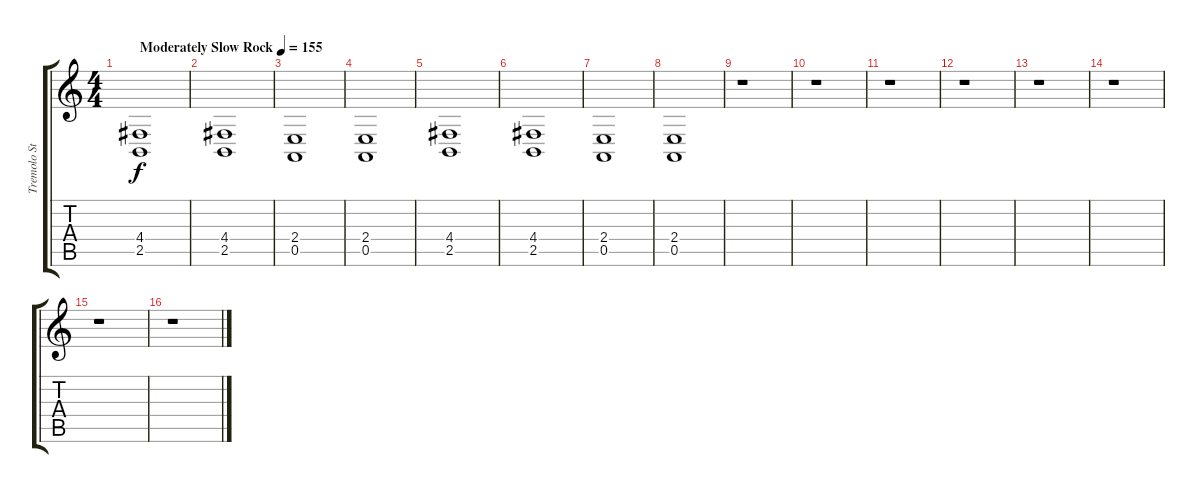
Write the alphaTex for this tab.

\track ("Tremolo Strings" "Tremolo St") {instrument tremolostrings}
\staff {score tabs}
\tuning (E4 B3 G3 D3 A2 E2) {hide}
\ts (4 4)
\tempo (155 "Moderately Slow Rock")
\clef g2
\ks c
(4.4 2.5).1{dy f instrument tremolostrings} |
(4.4 2.5).1 |
(2.4 0.5).1 |
(2.4 0.5).1 |
(4.4 2.5).1 |
(4.4 2.5).1 |
(2.4 0.5).1 |
(2.4 0.5).1 |
r.1 |
r.1 |
r.1 |
r.1 |
r.1 |
r.1 |
r.1 |
r.1
